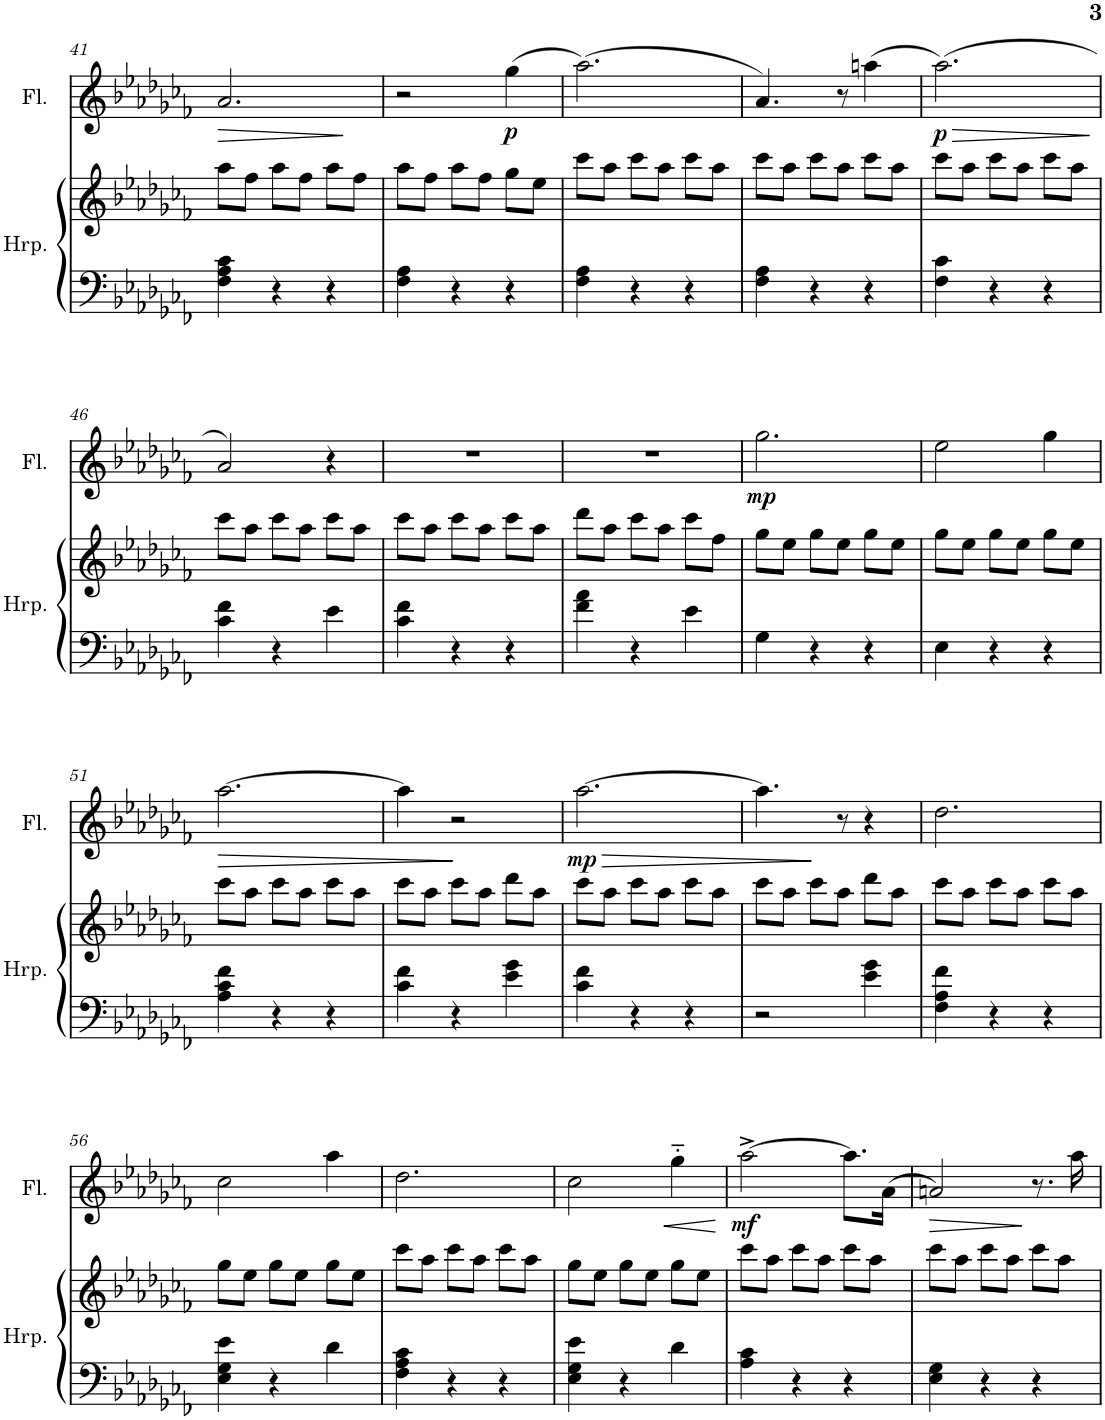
**kern	**kern	**kern	**dynam
*part2	*part2	*part1	*part1
*staff3	*staff2	*staff1	*staff1
*I"Harp	*	*I"Flute	*
*I'Hrp.	*	*I'Fl.	*
!!LO:PB:g=z
*clefF4	*clefG2	*clefG2	*
*k[b-e-a-d-g-c-f-]	*k[b-e-a-d-g-c-f-]	*k[b-e-a-d-g-c-f-]	*
*M3/4	*M3/4	*M3/4	*
=41	=41	=41	=41
!	!	!	!LO:HP:b
4F-\ 4A-\ 4c-\	8aa-\L	2.a-/	>
.	8ff-\J	.	.
4r	8aa-\L	.	.
.	8ff-\J	.	.
4r	8aa-\L	.	.
.	8ff-\J	.	.
.	.	.	]
=42	=42	=42	=42
4F-\ 4A-\	8aa-\L	2r	.
.	8ff-\J	.	.
4r	8aa-\L	.	.
.	8ff-\J	.	.
!	!	!	!LO:DY:b
4r	8gg-\L	(4gg-\	p
.	8ee-\J	.	.
=43	=43	=43	=43
4F-\ 4A-\	8ccc-\L	(2.aa-\)	.
.	8aa-\J	.	.
4r	8ccc-\L	.	.
.	8aa-\J	.	.
4r	8ccc-\L	.	.
.	8aa-\J	.	.
=44	=44	=44	=44
4F-\ 4A-\	8ccc-\L	4.a-/)	.
.	8aa-\J	.	.
4r	8ccc-\L	.	.
.	8aa-\J	8r	.
4r	8ccc-\L	(4aan\	.
.	8aa-\J	.	.
=45	=45	=45	=45
!	!	!	!LO:HP:b
!	!	!	!LO:DY:n=1:b
4F-\ 4c-\	8ccc-\L	(2.aa-\)	> p
.	8aa-\J	.	.
4r	8ccc-\L	.	.
.	8aa-\J	.	.
4r	8ccc-\L	.	.
.	8aa-\J	.	.
.	.	.	]
!!LO:LB:g=z
=46	=46	=46	=46
4c-\ 4f-\	8ccc-\L	2a-/)	.
.	8aa-\J	.	.
4r	8ccc-\L	.	.
.	8aa-\J	.	.
4e-\	8ccc-\L	4r	.
.	8aa-\J	.	.
=47	=47	=47	=47
4c-\ 4f-\	8ccc-\L	2.r	.
.	8aa-\J	.	.
4r	8ccc-\L	.	.
.	8aa-\J	.	.
4r	8ccc-\L	.	.
.	8aa-\J	.	.
=48	=48	=48	=48
4f-\ 4a-\	8ddd-\L	2.r	.
.	8aa-\J	.	.
4r	8ccc-\L	.	.
.	8aa-\J	.	.
4e-\	8ccc-\L	.	.
.	8ff-\J	.	.
=49	=49	=49	=49
!	!	!	!LO:DY:b
4G-\	8gg-\L	2.gg-\	mp
.	8ee-\J	.	.
4r	8gg-\L	.	.
.	8ee-\J	.	.
4r	8gg-\L	.	.
.	8ee-\J	.	.
=50	=50	=50	=50
4E-\	8gg-\L	2ee-\	.
.	8ee-\J	.	.
4r	8gg-\L	.	.
.	8ee-\J	.	.
4r	8gg-\L	4gg-\	.
.	8ee-\J	.	.
!!LO:LB:g=z
=51	=51	=51	=51
!	!	!	!LO:HP:b
4A-\ 4c-\ 4f-\	8ccc-\L	[2.aa-\	>
.	8aa-\J	.	.
4r	8ccc-\L	.	.
.	8aa-\J	.	.
4r	8ccc-\L	.	.
.	8aa-\J	.	.
=52	=52	=52	=52
4c-\ 4f-\	8ccc-\L	4aa-\]	.
.	8aa-\J	.	.
4r	8ccc-\L	2r	]
.	8aa-\J	.	.
4e-\ 4g-\	8ddd-\L	.	.
.	8aa-\J	.	.
=53	=53	=53	=53
!	!	!	!LO:HP:b
!	!	!	!LO:DY:n=1:b
4c-\ 4f-\	8ccc-\L	[2.aa-\	> mp
.	8aa-\J	.	.
4r	8ccc-\L	.	.
.	8aa-\J	.	.
4r	8ccc-\L	.	.
.	8aa-\J	.	.
=54	=54	=54	=54
2r	8ccc-\L	4.aa-\]	.
.	8aa-\J	.	.
.	8ccc-\L	.	.
.	8aa-\J	8r	]
4e-\ 4g-\	8ddd-\L	4r	.
.	8aa-\J	.	.
=55	=55	=55	=55
4F-\ 4A-\ 4f-\	8ccc-\L	2.dd-\	.
.	8aa-\J	.	.
4r	8ccc-\L	.	.
.	8aa-\J	.	.
4r	8ccc-\L	.	.
.	8aa-\J	.	.
!!LO:LB:g=z
=56	=56	=56	=56
4E-\ 4G-\ 4e-\	8gg-\L	2cc-\	.
.	8ee-\J	.	.
4r	8gg-\L	.	.
.	8ee-\J	.	.
4d-\	8gg-\L	4aa-\	.
.	8ee-\J	.	.
=57	=57	=57	=57
4F-\ 4A-\ 4c-\	8ccc-\L	2.dd-\	.
.	8aa-\J	.	.
4r	8ccc-\L	.	.
.	8aa-\J	.	.
4r	8ccc-\L	.	.
.	8aa-\J	.	.
=58	=58	=58	=58
4E-\ 4G-\ 4e-\	8gg-\L	2cc-\	.
.	8ee-\J	.	.
4r	8gg-\L	.	.
.	8ee-\J	.	.
!	!	!	!LO:HP:b
4d-\	8gg-\L	4gg-\	<
.	8ee-\J	.	.
.	.	.	[
=59	=59	=59	=59
!	!	!	!LO:DY:b
4A-\ 4c-\	8ccc-\L	[2aa-^\	mf
.	8aa-\J	.	.
4r	8ccc-\L	.	.
.	8aa-\J	.	.
4r	8ccc-\L	8.aa-\L]	.
.	8aa-\J	.	.
.	.	(16a-\Jk	.
=60	=60	=60	=60
!	!	!	!LO:HP:b
4E-\ 4G-\	8ccc-\L	2an/)	>
.	8aa-\J	.	.
4r	8ccc-\L	.	.
.	8aa-\J	.	.
4r	8ccc-\L	8.r	]
.	8aa-\J	.	.
.	.	16aa-\	.
=	=	=	=
*-	*-	*-	*-
